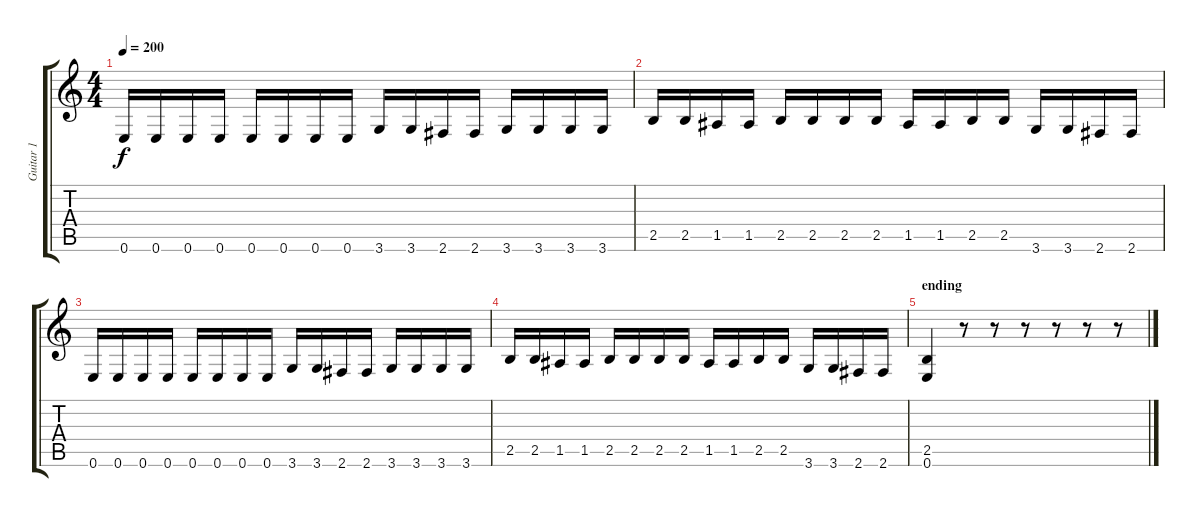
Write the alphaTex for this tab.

\track ("Guitar 1" "Guitar 1") {instrument distortionguitar}
\staff {score tabs}
\tuning (E4 B3 G3 D3 A2 E2) {hide}
\ts (4 4)
\tempo 200
\clef g2
\ks c
0.6.16{dy f} 0.6.16 0.6.16 0.6.16 0.6.16 0.6.16 0.6.16 0.6.16 3.6.16 3.6.16 2.6.16 2.6.16 3.6.16 3.6.16 3.6.16 3.6.16 |
2.5.16 2.5.16 1.5.16 1.5.16 2.5.16 2.5.16 2.5.16 2.5.16 1.5.16 1.5.16 2.5.16 2.5.16 3.6.16 3.6.16 2.6.16 2.6.16 |
0.6.16 0.6.16 0.6.16 0.6.16 0.6.16 0.6.16 0.6.16 0.6.16 3.6.16 3.6.16 2.6.16 2.6.16 3.6.16 3.6.16 3.6.16 3.6.16 |
2.5.16 2.5.16 1.5.16 1.5.16 2.5.16 2.5.16 2.5.16 2.5.16 1.5.16 1.5.16 2.5.16 2.5.16 3.6.16 3.6.16 2.6.16 2.6.16 |
\section ("" "ending")
(2.5 0.6).4 r.8 r.8 r.8 r.8 r.8 r.8
